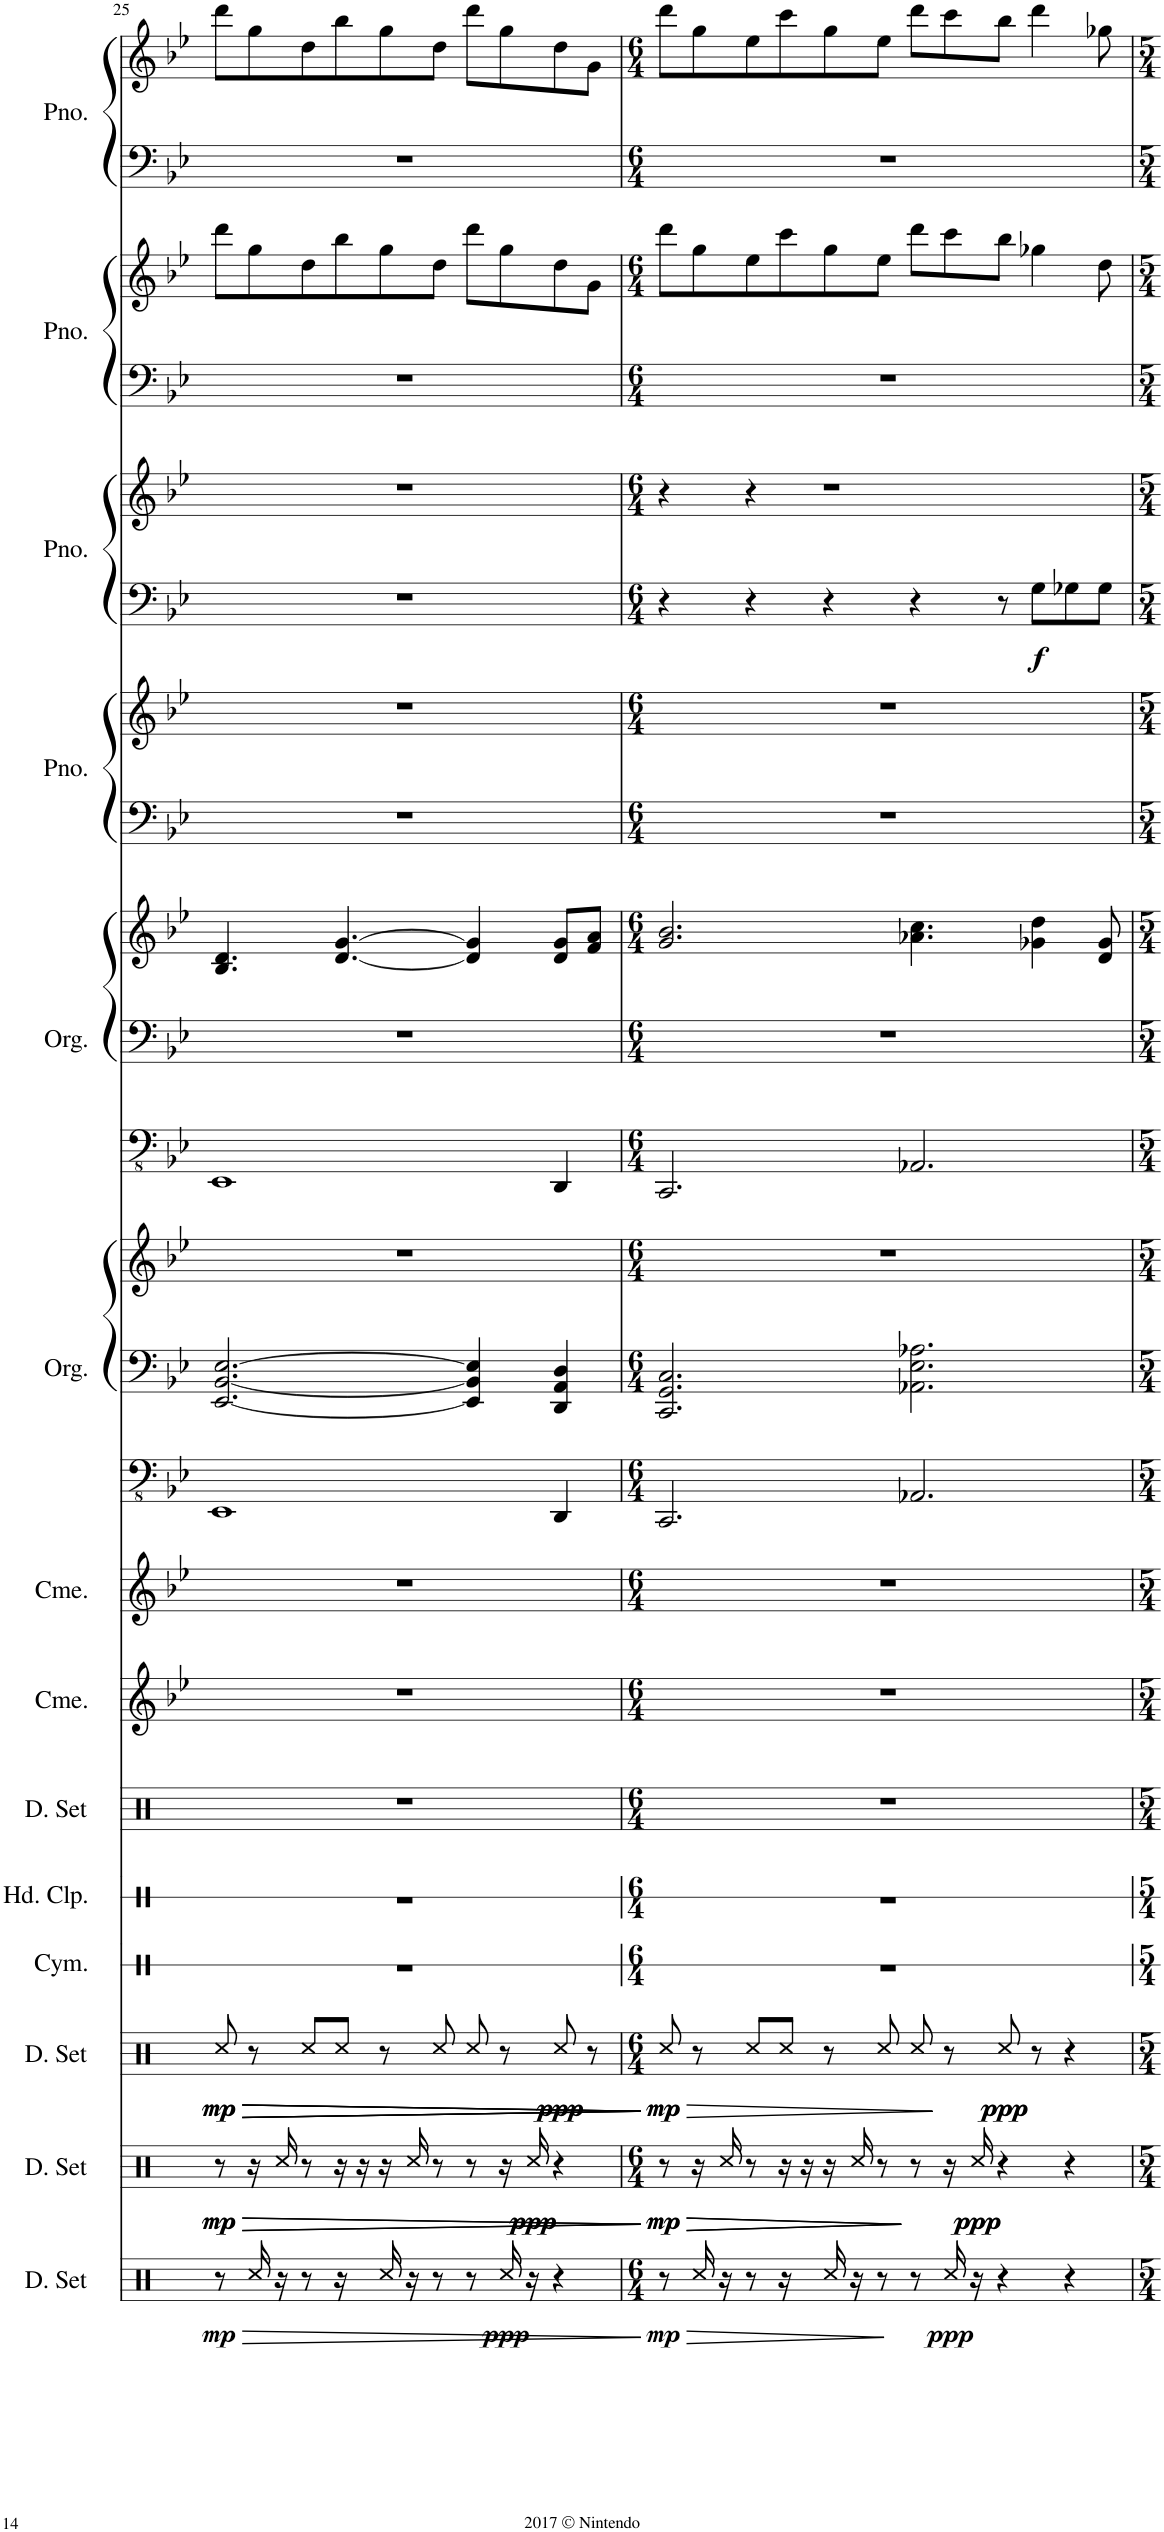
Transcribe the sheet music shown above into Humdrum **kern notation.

**kern	**dynam	**kern	**dynam	**kern	**dynam	**kern	**kern	**kern	**kern	**kern	**kern	**kern	**kern	**kern	**kern	**kern	**kern	**kern	**kern	**kern	**dynam	**kern	**kern	**kern	**kern
*part14	*part14	*part13	*part13	*part12	*part12	*part11	*part10	*part9	*part8	*part7	*part6	*part6	*part6	*part5	*part5	*part5	*part4	*part4	*part3	*part3	*part3	*part2	*part2	*part1	*part1
*staff22	*staff22	*staff21	*staff21	*staff20	*staff20	*staff19	*staff18	*staff17	*staff16	*staff15	*staff14	*staff13	*staff12	*staff11	*staff10	*staff9	*staff8	*staff7	*staff6	*staff5	*staff5/6	*staff4	*staff3	*staff2	*staff1
*I"Drumset	*	*I"Drumset	*	*I"Drumset	*	*I"Cymbal	*I"Hand Clap	*I"Drumset	*I"Chimes	*I"Chimes	*I"Organ	*	*	*I"Organ	*	*	*I"Piano	*	*I"Piano	*	*	*I"Piano	*	*I"Piano	*
*I'D. Set	*	*I'D. Set	*	*I'D. Set	*	*I'Cym.	*I'Hd. Clp.	*I'D. Set	*I'Cme.	*I'Cme.	*I'Org.	*	*	*I'Org.	*	*	*I'Pno.	*	*I'Pno.	*	*	*I'Pno.	*	*I'Pno.	*
!!LO:PB:g=z
*clefX	*	*clefX	*	*clefX	*	*clefX	*clefX	*clefX	*clefG2	*clefG2	*clefFv4	*clefF4	*clefG2	*clefFv4	*clefF4	*clefG2	*clefF4	*clefG2	*clefF4	*clefG2	*	*clefF4	*clefG2	*clefF4	*clefG2
*k[]	*	*k[]	*	*k[]	*	*k[]	*k[]	*k[]	*k[b-e-]	*k[b-e-]	*k[b-e-]	*k[b-e-]	*k[b-e-]	*k[b-e-]	*k[b-e-]	*k[b-e-]	*k[b-e-]	*k[b-e-]	*k[b-e-]	*k[b-e-]	*	*k[b-e-]	*k[b-e-]	*k[b-e-]	*k[b-e-]
*M5/4	*	*M5/4	*	*M5/4	*	*M5/4	*M5/4	*M5/4	*M5/4	*M5/4	*M5/4	*M5/4	*M5/4	*M5/4	*M5/4	*M5/4	*M5/4	*M5/4	*M5/4	*M5/4	*	*M5/4	*M5/4	*M5/4	*M5/4
=25	=25	=25	=25	=25	=25	=25	=25	=25	=25	=25	=25	=25	=25	=25	=25	=25	=25	=25	=25	=25	=25	=25	=25	=25	=25
!	!LO:HP:b	!	!LO:HP:b	!	!LO:HP:b	!	!	!	!	!	!	!	!	!	!	!	!	!	!	!	!	!	!	!	!
!	!LO:DY:n=1:b	!	!LO:DY:n=1:b	!	!	!	!	!	!	!	!	!	!	!	!	!	!	!	!	!	!	!	!	!	!
!	!	!	!LO:DY:n=2:b	!	!LO:DY:n=1:b	!	!	!	!	!	!	!	!	!	!	!	!	!	!	!	!	!	!	!	!
!	!	!	!	!	!LO:DY:n=2:b	!	!	!	!	!	!	!	!	!	!	!	!	!	!	!	!	!	!	!	!
8r	> mp	8r	> mp mp	8Rcc/	> mp mp	4%5r	4%5r	4%5r	4%5r	4%5r	1EEE-	[2.EE-/ [2.BB-/ [2.E-/	4%5r	1EEE-	4%5r	4.B-/ 4.d/	4%5r	4%5r	4%5r	4%5r	.	4%5r	8ddd\L	4%5r	8ddd\L
!	!	!	!LO:HP:b	!	!LO:HP:b	!	!	!	!	!	!	!	!	!	!	!	!	!	!	!	!	!	!	!	!
16Rcc/	.	16r	>	8r	>	.	.	.	.	.	.	.	.	.	.	.	.	.	.	.	.	.	8gg\	.	8gg\
16r	.	16Rcc/	.	.	.	.	.	.	.	.	.	.	.	.	.	.	.	.	.	.	.	.	.	.	.
!	!	!	!	!	!LO:HP:b	!	!	!	!	!	!	!	!	!	!	!	!	!	!	!	!	!	!	!	!
8r	.	8r	.	8Rcc/L	>	.	.	.	.	.	.	.	.	.	.	.	.	.	.	.	.	.	8dd\	.	8dd\
16r	.	16r	.	8Rcc/J	.	.	.	.	.	.	.	.	.	.	.	[4.d/ [4.g/	.	.	.	.	.	.	8bb-\	.	8bb-\
16ryy	.	16r	.	.	.	.	.	.	.	.	.	.	.	.	.	.	.	.	.	.	.	.	.	.	.
16Rcc/	.	16r	.	8r	.	.	.	.	.	.	.	.	.	.	.	.	.	.	.	.	.	.	8gg\	.	8gg\
16r	.	16Rcc/	.	.	.	.	.	.	.	.	.	.	.	.	.	.	.	.	.	.	.	.	.	.	.
8r	.	8r	.	8Rcc/	.	.	.	.	.	.	.	.	.	.	.	.	.	.	.	.	.	.	8dd\J	.	8dd\J
8r	.	8r	.	8Rcc/	.	.	.	.	.	.	.	4EE-/] 4BB-/] 4E-/]	.	.	.	4d/] 4g/]	.	.	.	.	.	.	8ddd\L	.	8ddd\L
!	!LO:DY:n=2:b	!	!	!	!	!	!	!	!	!	!	!	!	!	!	!	!	!	!	!	!	!	!	!	!
16Rcc/	ppp	16r	.	8r	.	.	.	.	.	.	.	.	.	.	.	.	.	.	.	.	.	.	8gg\	.	8gg\
!	!	!	!LO:DY:n=3:b	!	!	!	!	!	!	!	!	!	!	!	!	!	!	!	!	!	!	!	!	!	!
!	!	!	!LO:DY:n=4:b	!	!	!	!	!	!	!	!	!	!	!	!	!	!	!	!	!	!	!	!	!	!
16r	.	16Rcc/	ppp ppp	.	.	.	.	.	.	.	.	.	.	.	.	.	.	.	.	.	.	.	.	.	.
!	!	!	!	!	!LO:DY:n=3:b	!	!	!	!	!	!	!	!	!	!	!	!	!	!	!	!	!	!	!	!
!	!	!	!	!	!LO:DY:n=4:b	!	!	!	!	!	!	!	!	!	!	!	!	!	!	!	!	!	!	!	!
4r	.	4r	.	8Rcc/	ppp ppp	.	.	.	.	.	4DDD/	4DD/ 4AA/ 4D/	.	4DDD/	.	8d/ 8g/L	.	.	.	.	.	.	8dd\	.	8dd\
.	.	.	.	8r	.	.	.	.	.	.	.	.	.	.	.	8f/ 8a/J	.	.	.	.	.	.	8g\J	.	8g\J
.	]	.	] ]	.	] ] ]	.	.	.	.	.	.	.	.	.	.	.	.	.	.	.	.	.	.	.	.
=26	=26	=26	=26	=26	=26	=26	=26	=26	=26	=26	=26	=26	=26	=26	=26	=26	=26	=26	=26	=26	=26	=26	=26	=26	=26
*M6/4	*	*M6/4	*	*M6/4	*	*M6/4	*M6/4	*M6/4	*M6/4	*M6/4	*M6/4	*M6/4	*M6/4	*M6/4	*M6/4	*M6/4	*M6/4	*M6/4	*M6/4	*M6/4	*	*M6/4	*M6/4	*M6/4	*M6/4
!	!LO:HP:b	!	!LO:HP:b	!	!LO:HP:b	!	!	!	!	!	!	!	!	!	!	!	!	!	!	!	!	!	!	!	!
!	!LO:DY:n=1:b	!	!LO:DY:n=1:b	!	!	!	!	!	!	!	!	!	!	!	!	!	!	!	!	!	!	!	!	!	!
!	!	!	!LO:DY:n=2:b	!	!LO:DY:n=1:b	!	!	!	!	!	!	!	!	!	!	!	!	!	!	!	!	!	!	!	!
!	!	!	!	!	!LO:DY:n=2:b	!	!	!	!	!	!	!	!	!	!	!	!	!	!	!	!	!	!	!	!
8r	> mp	8r	> mp mp	8Rcc/	> mp mp	1.r	1.r	1.r	1.r	1.r	2.CCC/	2.CC/ 2.GG/ 2.C/	1.r	2.CCC/	1.r	2.g/ 2.b-/	1.r	1.r	4r	4r	.	1.r	8ddd\L	1.r	8ddd\L
!	!	!	!LO:HP:b	!	!	!	!	!	!	!	!	!	!	!	!	!	!	!	!	!	!	!	!	!	!
16Rcc/	.	16r	>	8r	.	.	.	.	.	.	.	.	.	.	.	.	.	.	.	.	.	.	8gg\	.	8gg\
16r	.	16Rcc/	.	.	.	.	.	.	.	.	.	.	.	.	.	.	.	.	.	.	.	.	.	.	.
8r	.	8r	.	8Rcc/L	.	.	.	.	.	.	.	.	.	.	.	.	.	.	4r	4r	.	.	8ee-\	.	8ee-\
16r	.	16r	.	8Rcc/J	.	.	.	.	.	.	.	.	.	.	.	.	.	.	.	.	.	.	8ccc\	.	8ccc\
16ryy	.	16r	.	.	.	.	.	.	.	.	.	.	.	.	.	.	.	.	.	.	.	.	.	.	.
16Rcc/	.	16r	.	8r	.	.	.	.	.	.	.	.	.	.	.	.	.	.	4r	1r	.	.	8gg\	.	8gg\
16r	.	16Rcc/	.	.	.	.	.	.	.	.	.	.	.	.	.	.	.	.	.	.	.	.	.	.	.
8r	.	8r	.	8Rcc/	.	.	.	.	.	.	.	.	.	.	.	.	.	.	.	.	.	.	8ee-\J	.	8ee-\J
8r	.	8r	.	8Rcc/	.	.	.	.	.	.	2.AAA-X/	2.AA-X\ 2.E-\ 2.A-X\	.	2.AAA-X/	.	4.a-X\ 4.cc\	.	.	4r	.	.	.	8ddd\L	.	8ddd\L
!	!LO:DY:n=2:b	!	!	!	!	!	!	!	!	!	!	!	!	!	!	!	!	!	!	!	!	!	!	!	!
16Rcc/	ppp	16r	.	8r	.	.	.	.	.	.	.	.	.	.	.	.	.	.	.	.	.	.	8ccc\	.	8ccc\
!	!	!	!LO:DY:n=3:b	!	!	!	!	!	!	!	!	!	!	!	!	!	!	!	!	!	!	!	!	!	!
!	!	!	!LO:DY:n=4:b	!	!	!	!	!	!	!	!	!	!	!	!	!	!	!	!	!	!	!	!	!	!
16r	.	16Rcc/	ppp ppp	.	.	.	.	.	.	.	.	.	.	.	.	.	.	.	.	.	.	.	.	.	.
!	!	!	!	!	!LO:DY:n=3:b	!	!	!	!	!	!	!	!	!	!	!	!	!	!	!	!	!	!	!	!
!	!	!	!	!	!LO:DY:n=4:b	!	!	!	!	!	!	!	!	!	!	!	!	!	!	!	!	!	!	!	!
4r	.	4r	.	8Rcc/	ppp ppp	.	.	.	.	.	.	.	.	.	.	.	.	.	8r	.	.	.	8bb-\J	.	8bb-\J
!	!	!	!	!	!	!	!	!	!	!	!	!	!	!	!	!	!	!	!	!	!LO:DY:b=2	!	!	!	!
.	.	.	.	8r	.	.	.	.	.	.	.	.	.	.	.	4g-X\ 4dd\	.	.	8G\L	.	f	.	4gg-X\	.	4ddd\
4r	]	4r	] ]	4r	]	.	.	.	.	.	.	.	.	.	.	.	.	.	8G-X\	.	.	.	.	.	.
.	.	.	.	.	.	.	.	.	.	.	.	.	.	.	.	8d/ 8g-/	.	.	8G-\J	.	.	.	8dd\	.	8gg-X\
=	=	=	=	=	=	=	=	=	=	=	=	=	=	=	=	=	=	=	=	=	=	=	=	=	=
*-	*-	*-	*-	*-	*-	*-	*-	*-	*-	*-	*-	*-	*-	*-	*-	*-	*-	*-	*-	*-	*-	*-	*-	*-	*-
